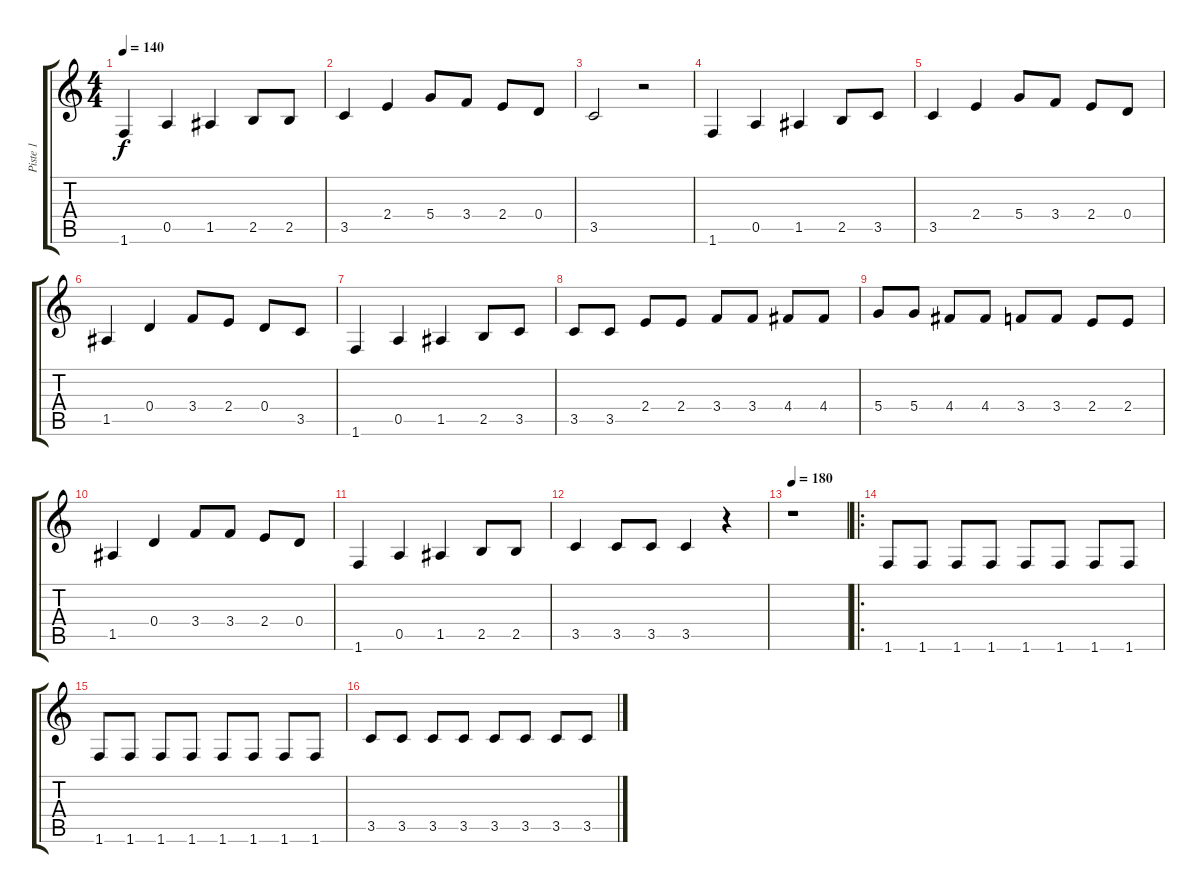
\track ("Piste 1" "Piste 1") {instrument acousticbass}
\staff {score tabs}
\tuning (E4 B3 G3 D3 A2 E2) {hide}
\ts (4 4)
\tempo 140
\clef g2
\ks c
1.6.4{dy f} 0.5.4 1.5.4 2.5.8 2.5.8 |
3.5.4 2.4.4 5.4.8 3.4.8 2.4.8 0.4.8 |
3.5.2 r.2 |
1.6.4 0.5.4 1.5.4 2.5.8 3.5.8 |
3.5.4 2.4.4 5.4.8 3.4.8 2.4.8 0.4.8 |
1.5.4 0.4.4 3.4.8 2.4.8 0.4.8 3.5.8 |
1.6.4 0.5.4 1.5.4 2.5.8 3.5.8 |
3.5.8 3.5.8 2.4.8 2.4.8 3.4.8 3.4.8 4.4.8 4.4.8 |
5.4.8 5.4.8 4.4.8 4.4.8 3.4.8 3.4.8 2.4.8 2.4.8 |
1.5.4 0.4.4 3.4.8 3.4.8 2.4.8 0.4.8 |
1.6.4 0.5.4 1.5.4 2.5.8 2.5.8 |
3.5.4 3.5.8 3.5.8 3.5.4 r.4 |
\tempo 180
r.1 |
\ro
1.6.8 1.6.8 1.6.8 1.6.8 1.6.8 1.6.8 1.6.8 1.6.8 |
1.6.8 1.6.8 1.6.8 1.6.8 1.6.8 1.6.8 1.6.8 1.6.8 |
3.5.8 3.5.8 3.5.8 3.5.8 3.5.8 3.5.8 3.5.8 3.5.8
